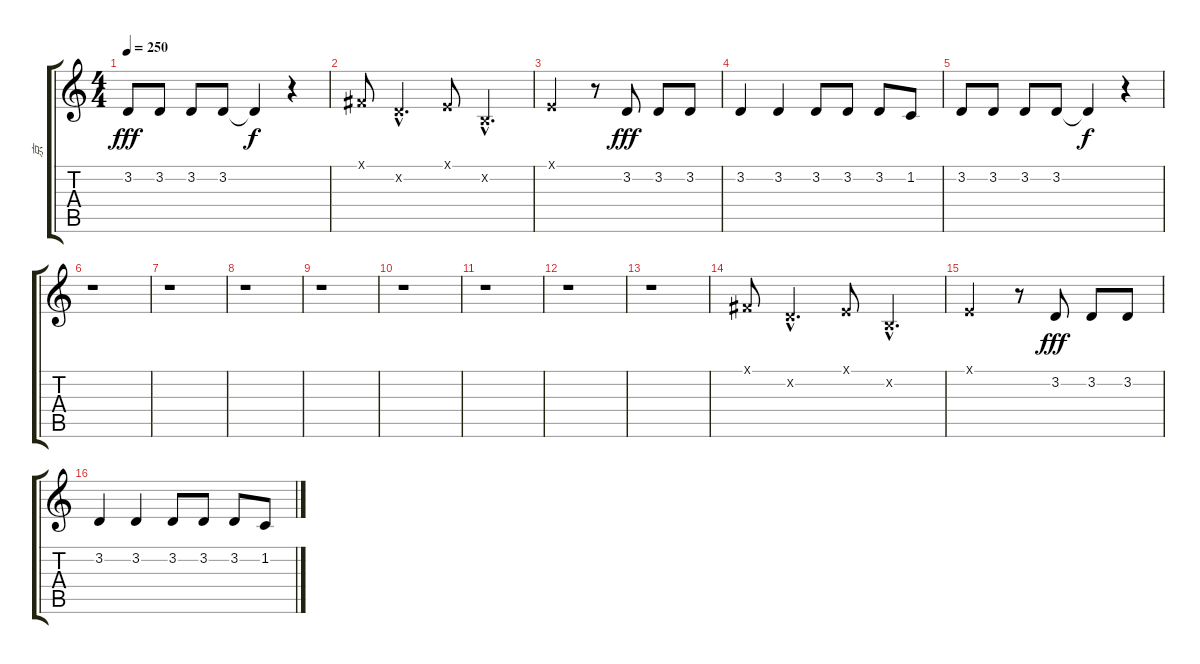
\track ("京" "京") {instrument harpsichord}
\staff {score tabs}
\tuning (E4 B3 G3 D3 A2 E2) {hide}
\ts (4 4)
\tempo 250
\clef g2
\ks c
3.2.8{dy fff} 3.2.8 3.2.8 3.2.8 3.2{t}.4{dy f} r.4 |
2.1{x}.8 3.2{hac x}.4{d} 0.1{x}.8 0.2{hac x}.4{d} |
0.1{x}.2 r.8 3.2.8{dy fff} 3.2.8 3.2.8 |
3.2.4 3.2.4 3.2.8 3.2.8 3.2.8 1.2.8 |
3.2.8 3.2.8 3.2.8 3.2.8 3.2{t}.4{dy f} r.4 |
r.1 |
r.1 |
r.1 |
r.1 |
r.1 |
r.1 |
r.1 |
r.1 |
2.1{x}.8 3.2{hac x}.4{d} 0.1{x}.8 0.2{hac x}.4{d} |
0.1{x}.2 r.8 3.2.8{dy fff} 3.2.8 3.2.8 |
3.2.4 3.2.4 3.2.8 3.2.8 3.2.8 1.2.8
